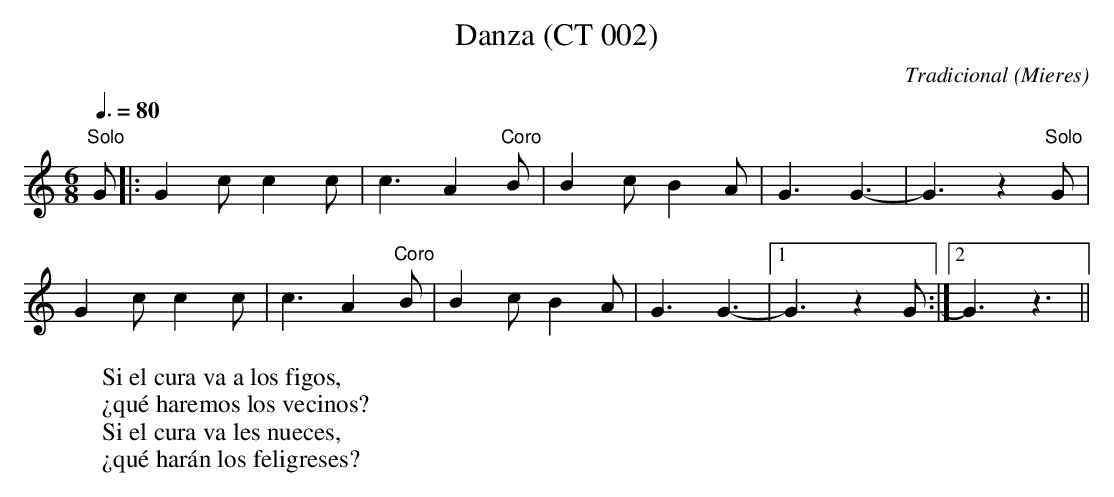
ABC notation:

X:1
T:Danza (CT 002)
C:Tradicional
O:Mieres
M:6/8
L:1/8
Q:3/8=80
W:Si el cura va a los figos,
W:¿qué haremos los vecinos?
W:Si el cura va les nueces,
W:¿qué harán los feligreses?
K:C
"Solo" G|:G2c c2c|c3 A2 "Coro"B|B2c B2A|G3 G3-|G3 z2 "Solo"G|
G2c c2c|c3 A2 "Coro"B|B2c B2A|G3 G3-|[1 G3 z2G:|[2 G3 z3||
